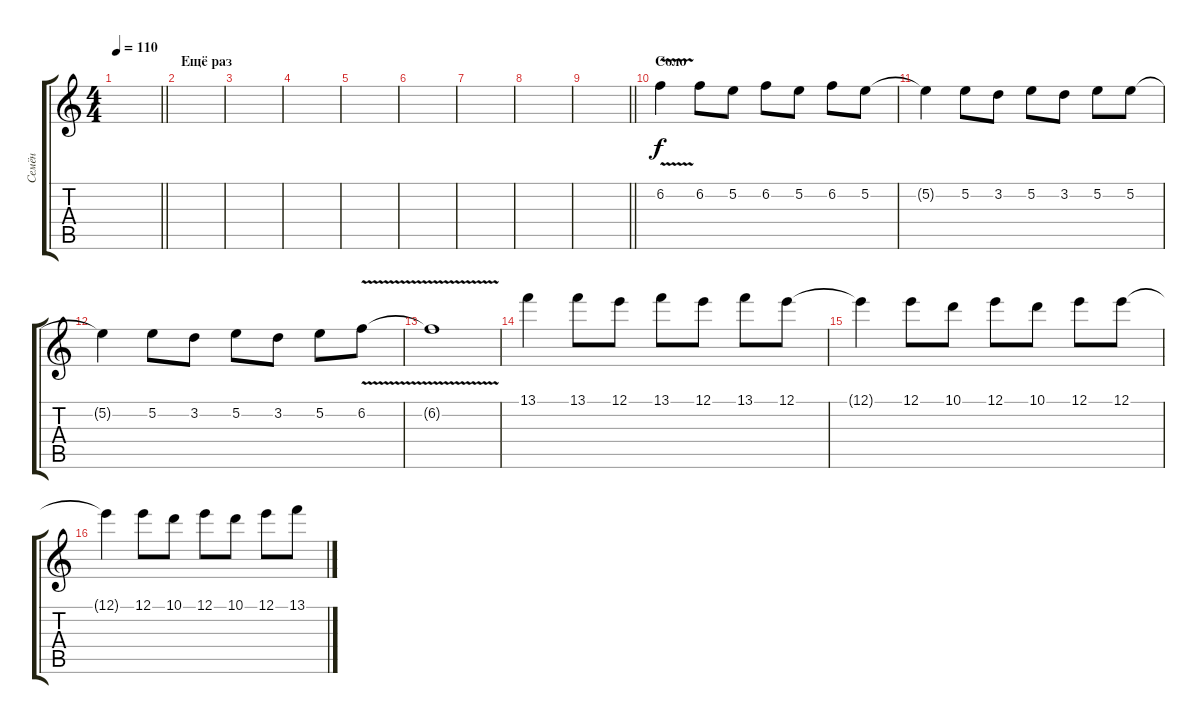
\track ("Семён" "Семён") {instrument acousticguitarsteel}
\staff {score tabs}
\tuning (E4 B3 G3 D3 A2 E2) {hide}
\ts (4 4)
\tempo 110
\clef g2
\barLineRight lightlight
\ks c
|
\section ("" "Ещё раз")
|
|
|
|
|
|
|
\barLineRight lightlight
|
\section ("" "Соло")
6.2{v}.4{instrument distortionguitar} 6.2.8 5.2.8 6.2.8 5.2.8 6.2.8 5.2.8 |
5.2{t}.4 5.2.8 3.2.8 5.2.8 3.2.8 5.2.8 5.2.8 |
5.2{t}.4 5.2.8 3.2.8 5.2.8 3.2.8 5.2.8 6.2{v}.8 |
6.2{t}.1 |
13.1.4{instrument distortionguitar} 13.1.8 12.1.8 13.1.8 12.1.8 13.1.8 12.1.8 |
12.1{t}.4 12.1.8 10.1.8 12.1.8 10.1.8 12.1.8 12.1.8 |
12.1{t}.4 12.1.8 10.1.8 12.1.8 10.1.8 12.1.8 13.1.8
